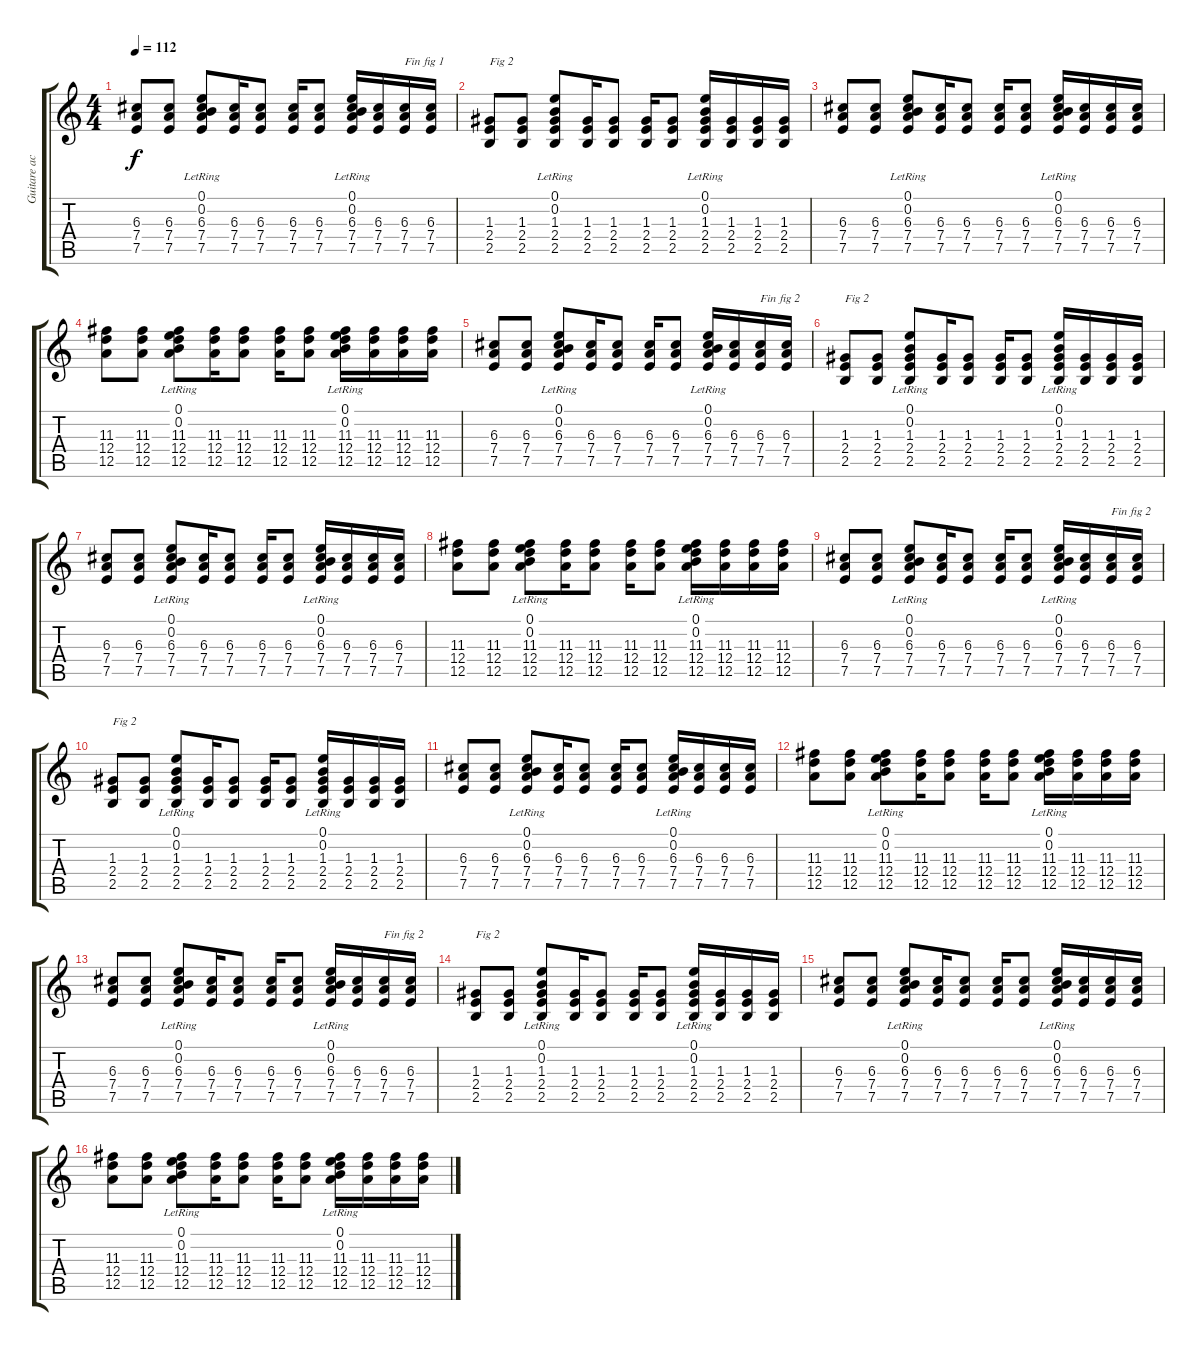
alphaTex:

\track ("Guitare acou 3 " "Guitare ac") {instrument acousticguitarsteel}
\staff {score tabs}
\tuning (E4 B3 G3 D3 A2 E2) {hide}
\ts (4 4)
\tempo 112
\clef g2
\ks c
(6.3 7.4 7.5).8{dy f} (6.3 7.4 7.5).8 (0.1{lr} 0.2{lr} 6.3 7.4 7.5).8 (6.3 7.4 7.5).16 (6.3 7.4 7.5).8 (6.3 7.4 7.5).16 (6.3 7.4 7.5).8 (0.1{lr} 0.2{lr} 6.3 7.4 7.5).16 (6.3 7.4 7.5).16 (6.3 7.4 7.5).16{txt "Fin fig 1"} (6.3 7.4 7.5).16 |
(1.3 2.4 2.5).8{txt "Fig 2"} (1.3 2.4 2.5).8 (0.1{lr} 0.2{lr} 1.3 2.4 2.5).8 (1.3 2.4 2.5).16 (1.3 2.4 2.5).8 (1.3 2.4 2.5).16 (1.3 2.4 2.5).8 (0.1{lr} 0.2{lr} 1.3 2.4 2.5).16 (1.3 2.4 2.5).16 (1.3 2.4 2.5).16 (1.3 2.4 2.5).16 |
(6.3 7.4 7.5).8 (6.3 7.4 7.5).8 (0.1{lr} 0.2{lr} 6.3 7.4 7.5).8 (6.3 7.4 7.5).16 (6.3 7.4 7.5).8 (6.3 7.4 7.5).16 (6.3 7.4 7.5).8 (0.1{lr} 0.2{lr} 6.3 7.4 7.5).16 (6.3 7.4 7.5).16 (6.3 7.4 7.5).16 (6.3 7.4 7.5).16 |
(11.3 12.4 12.5).8 (11.3 12.4 12.5).8 (0.1{lr} 0.2{lr} 11.3 12.4 12.5).8 (11.3 12.4 12.5).16 (11.3 12.4 12.5).8 (11.3 12.4 12.5).16 (11.3 12.4 12.5).8 (0.1{lr} 0.2{lr} 11.3 12.4 12.5).16 (11.3 12.4 12.5).16 (11.3 12.4 12.5).16 (11.3 12.4 12.5).16 |
(6.3 7.4 7.5).8 (6.3 7.4 7.5).8 (0.1{lr} 0.2{lr} 6.3 7.4 7.5).8 (6.3 7.4 7.5).16 (6.3 7.4 7.5).8 (6.3 7.4 7.5).16 (6.3 7.4 7.5).8 (0.1{lr} 0.2{lr} 6.3 7.4 7.5).16 (6.3 7.4 7.5).16 (6.3 7.4 7.5).16{txt "Fin fig 2"} (6.3 7.4 7.5).16 |
(1.3 2.4 2.5).8{txt "Fig 2"} (1.3 2.4 2.5).8 (0.1{lr} 0.2{lr} 1.3 2.4 2.5).8 (1.3 2.4 2.5).16 (1.3 2.4 2.5).8 (1.3 2.4 2.5).16 (1.3 2.4 2.5).8 (0.1{lr} 0.2{lr} 1.3 2.4 2.5).16 (1.3 2.4 2.5).16 (1.3 2.4 2.5).16 (1.3 2.4 2.5).16 |
(6.3 7.4 7.5).8 (6.3 7.4 7.5).8 (0.1{lr} 0.2{lr} 6.3 7.4 7.5).8 (6.3 7.4 7.5).16 (6.3 7.4 7.5).8 (6.3 7.4 7.5).16 (6.3 7.4 7.5).8 (0.1{lr} 0.2{lr} 6.3 7.4 7.5).16 (6.3 7.4 7.5).16 (6.3 7.4 7.5).16 (6.3 7.4 7.5).16 |
(11.3 12.4 12.5).8 (11.3 12.4 12.5).8 (0.1{lr} 0.2{lr} 11.3 12.4 12.5).8 (11.3 12.4 12.5).16 (11.3 12.4 12.5).8 (11.3 12.4 12.5).16 (11.3 12.4 12.5).8 (0.1{lr} 0.2{lr} 11.3 12.4 12.5).16 (11.3 12.4 12.5).16 (11.3 12.4 12.5).16 (11.3 12.4 12.5).16 |
(6.3 7.4 7.5).8 (6.3 7.4 7.5).8 (0.1{lr} 0.2{lr} 6.3 7.4 7.5).8 (6.3 7.4 7.5).16 (6.3 7.4 7.5).8 (6.3 7.4 7.5).16 (6.3 7.4 7.5).8 (0.1{lr} 0.2{lr} 6.3 7.4 7.5).16 (6.3 7.4 7.5).16 (6.3 7.4 7.5).16{txt "Fin fig 2"} (6.3 7.4 7.5).16 |
(1.3 2.4 2.5).8{txt "Fig 2"} (1.3 2.4 2.5).8 (0.1{lr} 0.2{lr} 1.3 2.4 2.5).8 (1.3 2.4 2.5).16 (1.3 2.4 2.5).8 (1.3 2.4 2.5).16 (1.3 2.4 2.5).8 (0.1{lr} 0.2{lr} 1.3 2.4 2.5).16 (1.3 2.4 2.5).16 (1.3 2.4 2.5).16 (1.3 2.4 2.5).16 |
(6.3 7.4 7.5).8 (6.3 7.4 7.5).8 (0.1{lr} 0.2{lr} 6.3 7.4 7.5).8 (6.3 7.4 7.5).16 (6.3 7.4 7.5).8 (6.3 7.4 7.5).16 (6.3 7.4 7.5).8 (0.1{lr} 0.2{lr} 6.3 7.4 7.5).16 (6.3 7.4 7.5).16 (6.3 7.4 7.5).16 (6.3 7.4 7.5).16 |
(11.3 12.4 12.5).8 (11.3 12.4 12.5).8 (0.1{lr} 0.2{lr} 11.3 12.4 12.5).8 (11.3 12.4 12.5).16 (11.3 12.4 12.5).8 (11.3 12.4 12.5).16 (11.3 12.4 12.5).8 (0.1{lr} 0.2{lr} 11.3 12.4 12.5).16 (11.3 12.4 12.5).16 (11.3 12.4 12.5).16 (11.3 12.4 12.5).16 |
(6.3 7.4 7.5).8 (6.3 7.4 7.5).8 (0.1{lr} 0.2{lr} 6.3 7.4 7.5).8 (6.3 7.4 7.5).16 (6.3 7.4 7.5).8 (6.3 7.4 7.5).16 (6.3 7.4 7.5).8 (0.1{lr} 0.2{lr} 6.3 7.4 7.5).16 (6.3 7.4 7.5).16 (6.3 7.4 7.5).16{txt "Fin fig 2"} (6.3 7.4 7.5).16 |
(1.3 2.4 2.5).8{txt "Fig 2"} (1.3 2.4 2.5).8 (0.1{lr} 0.2{lr} 1.3 2.4 2.5).8 (1.3 2.4 2.5).16 (1.3 2.4 2.5).8 (1.3 2.4 2.5).16 (1.3 2.4 2.5).8 (0.1{lr} 0.2{lr} 1.3 2.4 2.5).16 (1.3 2.4 2.5).16 (1.3 2.4 2.5).16 (1.3 2.4 2.5).16 |
(6.3 7.4 7.5).8 (6.3 7.4 7.5).8 (0.1{lr} 0.2{lr} 6.3 7.4 7.5).8 (6.3 7.4 7.5).16 (6.3 7.4 7.5).8 (6.3 7.4 7.5).16 (6.3 7.4 7.5).8 (0.1{lr} 0.2{lr} 6.3 7.4 7.5).16 (6.3 7.4 7.5).16 (6.3 7.4 7.5).16 (6.3 7.4 7.5).16 |
(11.3 12.4 12.5).8 (11.3 12.4 12.5).8 (0.1{lr} 0.2{lr} 11.3 12.4 12.5).8 (11.3 12.4 12.5).16 (11.3 12.4 12.5).8 (11.3 12.4 12.5).16 (11.3 12.4 12.5).8 (0.1{lr} 0.2{lr} 11.3 12.4 12.5).16 (11.3 12.4 12.5).16 (11.3 12.4 12.5).16 (11.3 12.4 12.5).16
